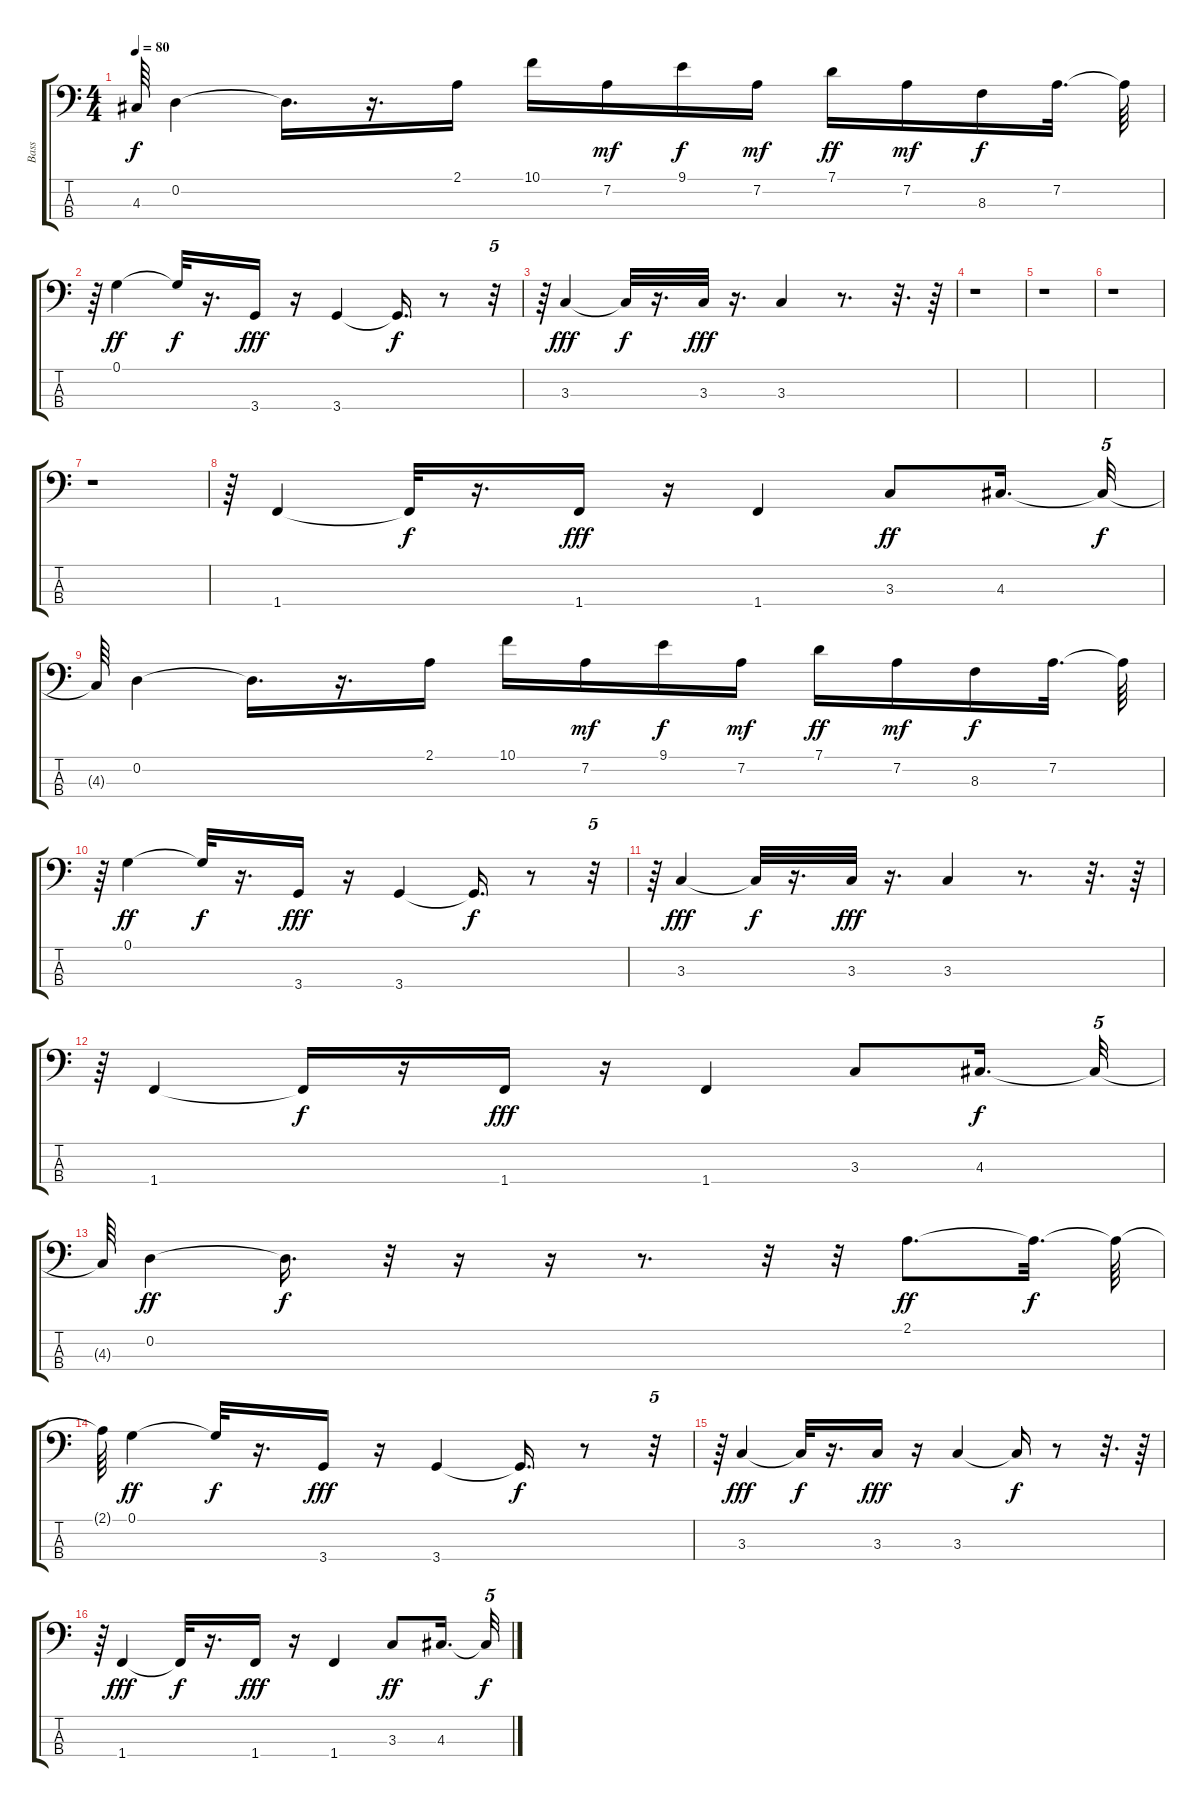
\track ("Bass" "Bass") {instrument synthbass2}
\staff {score tabs}
\tuning (G2 D2 A1 E1) {hide}
\ts (4 4)
\tempo 80
\clef f4
\ks c
4.3{t}.64{dy f} 0.2.4 0.2{t}.16{d} r.16{d} 2.1.16 10.1.16 7.2.16{dy mf} 9.1.16{dy f} 7.2.16{dy mf} 7.1.16{dy ff} 7.2.16{dy mf} 8.3.16{dy f} 7.2.32{d} 7.2{t}.64 |
r.64 0.1.4{dy ff} 0.1{t}.32{dy f} r.16{d} 3.4.16{dy fff} r.16 3.4.4 3.4{t}.16{d dy f} r.8 r.32{tu (5 4)} |
r.64 3.3.4{dy fff} 3.3{t}.32{dy f} r.16{d} 3.3.32{dy fff} r.16{d} 3.3.4 r.8{d} r.32{d} r.64 |
r.1 |
r.1 |
r.1 |
r.1 |
r.64 1.4.4 1.4{t}.32{dy f} r.16{d} 1.4.16{dy fff} r.16 1.4.4 3.3.8{dy ff} 4.3.16{d} 4.3{t}.32{tu (5 4) dy f} |
4.3{t}.64 0.2.4 0.2{t}.16{d} r.16{d} 2.1.16 10.1.16 7.2.16{dy mf} 9.1.16{dy f} 7.2.16{dy mf} 7.1.16{dy ff} 7.2.16{dy mf} 8.3.16{dy f} 7.2.32{d} 7.2{t}.64 |
r.64 0.1.4{dy ff} 0.1{t}.32{dy f} r.16{d} 3.4.16{dy fff} r.16 3.4.4 3.4{t}.16{d dy f} r.8 r.32{tu (5 4)} |
r.64 3.3.4{dy fff} 3.3{t}.32{dy f} r.16{d} 3.3.32{dy fff} r.16{d} 3.3.4 r.8{d} r.32{d} r.64 |
r.64 1.4.4 1.4{t}.16{dy f} r.16 1.4.16{dy fff} r.16 1.4.4 3.3.8 4.3.16{d dy f} 4.3{t}.32{tu (5 4)} |
4.3{t}.64 0.2.4{dy ff} 0.2{t}.16{d dy f} r.32 r.16 r.16 r.8{d} r.32 r.32 2.1.8{d dy ff} 2.1{t}.32{d dy f} 2.1{t}.64 |
2.1{t}.64 0.1.4{dy ff} 0.1{t}.32{dy f} r.16{d} 3.4.16{dy fff} r.16 3.4.4 3.4{t}.16{d dy f} r.8 r.32{tu (5 4)} |
r.64 3.3.4{dy fff} 3.3{t}.32{dy f} r.16{d} 3.3.16{dy fff} r.16 3.3.4 3.3{t}.16{dy f} r.8 r.32{d} r.64 |
r.64 1.4.4{dy fff} 1.4{t}.32{dy f} r.16{d} 1.4.16{dy fff} r.16 1.4.4 3.3.8{dy ff} 4.3.16{d} 4.3{t}.32{tu (5 4) dy f}
